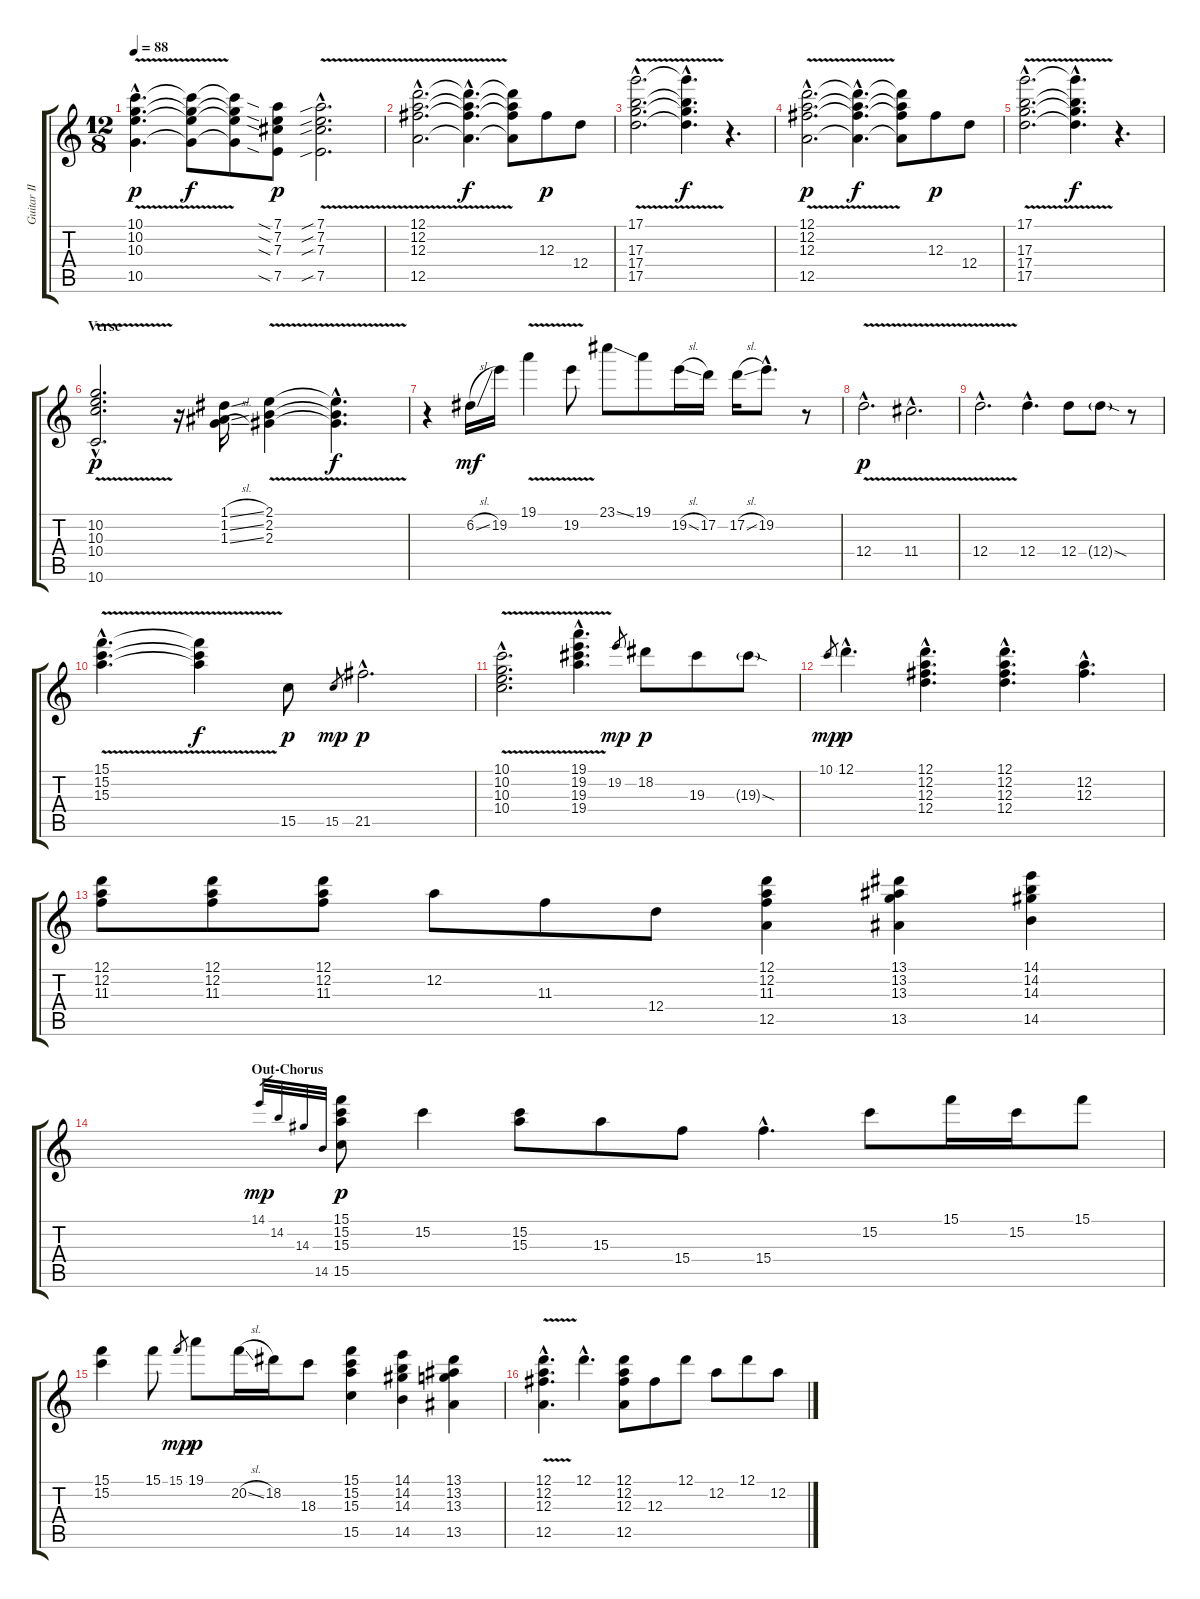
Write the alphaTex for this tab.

\track ("Guitar II [Slide - Open D]" "Guitar II ") {instrument distortionguitar}
\staff {score tabs}
\tuning (D4 A3 Gb3 D3 A2 D2) {hide}
\ts (12 8)
\tempo 88
\clef g2
\ks c
(10.1{v hac} 10.2{v hac} 10.3{v hac} 10.5{v hac}).4{d dy p} (10.1{t} 10.2{t} 10.3{t} 10.5{t}).8{dy f} (10.1{t} 10.2{t} 10.3{t} 10.5{t}).8 (7.1{sia} 7.2{sia} 7.3{sia} 7.5{sia}).8{dy p} (7.1{v sib hac} 7.2{v sib hac} 7.3{v sib hac} 7.5{v sib hac}).2{d} |
(12.1{v hac} 12.2{v hac} 12.3{v hac} 12.5{v hac}).2{d} (12.1{hac t} 12.2{hac t} 12.3{hac t} 12.5{hac t}).4{d dy f} (12.1{t} 12.2{t} 12.3{t} 12.5{t}).8 12.3.8{dy p} 12.4.8 |
(17.1{v hac} 17.3{v hac} 17.4{v hac} 17.5{v hac}).2{d} (17.1{hac t} 17.3{hac t} 17.4{hac t} 17.5{hac t}).4{d dy f} r.4{d} |
(12.1{v hac} 12.2{v hac} 12.3{v hac} 12.5{v hac}).2{d dy p} (12.1{hac t} 12.2{hac t} 12.3{hac t} 12.5{hac t}).4{d dy f} (12.1{t} 12.2{t} 12.3{t} 12.5{t}).8 12.3.8{dy p} 12.4.8 |
(17.1{v hac} 17.3{v hac} 17.4{v hac} 17.5{v hac}).2{d} (17.1{hac t} 17.3{hac t} 17.4{hac t} 17.5{hac t}).4{d dy f} r.4{d} |
\section ("" "Verse")
(10.2{v hac} 10.3{v hac} 10.4{v hac} 10.6{v hac}).2{d dy p} r.16 (1.1{sl} 1.2{sl} 1.3{sl}).16 (2.1{v} 2.2{v} 2.3{v}).4 (2.1{hac t} 2.2{hac t} 2.3{hac t}).4{d dy f} |
r.4 6.2{sl}.16{dy mf} 19.2.16 19.1{v}.4 19.2{v}.8 23.1{ss}.8 19.1.8 19.2{sl}.16 17.2.16 17.2{sl}.16 19.2{hac}.8{d} r.8 |
12.4{v hac}.2{d dy p} 11.4{v hac}.2{d} |
12.4{v hac}.2{d} 12.4{hac}.4{d} 12.4.8 12.4{sod g}.8 r.8 |
(15.1{v hac} 15.2{v hac} 15.3{v hac}).4{d} (15.1{t} 15.2{t} 15.3{t}).4{dy f} 15.5.8{dy p} 15.5.8{gr dy mp} 21.5{hac}.2{d dy p} |
(10.1{v hac} 10.2{v hac} 10.3{v hac} 10.4{v hac}).2{d} (19.1{v hac} 19.2{v hac} 19.3{v hac} 19.4{v hac}).4{d} 19.2.8{gr dy mp} 18.2.8{dy p} 19.3.8 19.3{sod g}.8 |
10.1.8{gr dy mp} 12.1{hac}.4{d dy p} (12.1{hac} 12.2{hac} 12.3{hac} 12.4{hac}).4{d} (12.1{hac} 12.2{hac} 12.3{hac} 12.4{hac}).4{d} (12.2{hac} 12.3{hac}).4{d} |
(12.1 12.2 11.3).8 (12.1 12.2 11.3).8 (12.1 12.2 11.3).8 12.2.8 11.3.8 12.4.8 (12.1 12.2 11.3 12.5).4 (13.1 13.2 13.3 13.5).4 (14.1 14.2 14.3 14.5).4 |
\section ("" "Out-Chorus")
14.1.32{gr dy mp} 14.2.32{gr} 14.3.32{gr} 14.5.32{gr} (15.1 15.2 15.3 15.5).8{dy p} 15.2.4 (15.2 15.3).8 15.3.8 15.4.8 15.4{hac}.4{d} 15.2.8 15.1.16 15.2.16 15.1.8 |
(15.1 15.2).4 15.1.8 15.1.8{gr dy mp} 19.1.8{dy p} 20.2{sl}.16 18.2.16 18.3.8 (15.1 15.2 15.3 15.5).4 (14.1 14.2 14.3 14.5).4 (13.1 13.2 13.3 13.5).4 |
(12.1{v hac} 12.2{v hac} 12.3{v hac} 12.5{v hac}).4{d} 12.1{hac}.4{d} (12.1 12.2 12.3 12.5).8 12.3.8 12.1.8 12.2.8 12.1.8 12.2.8
